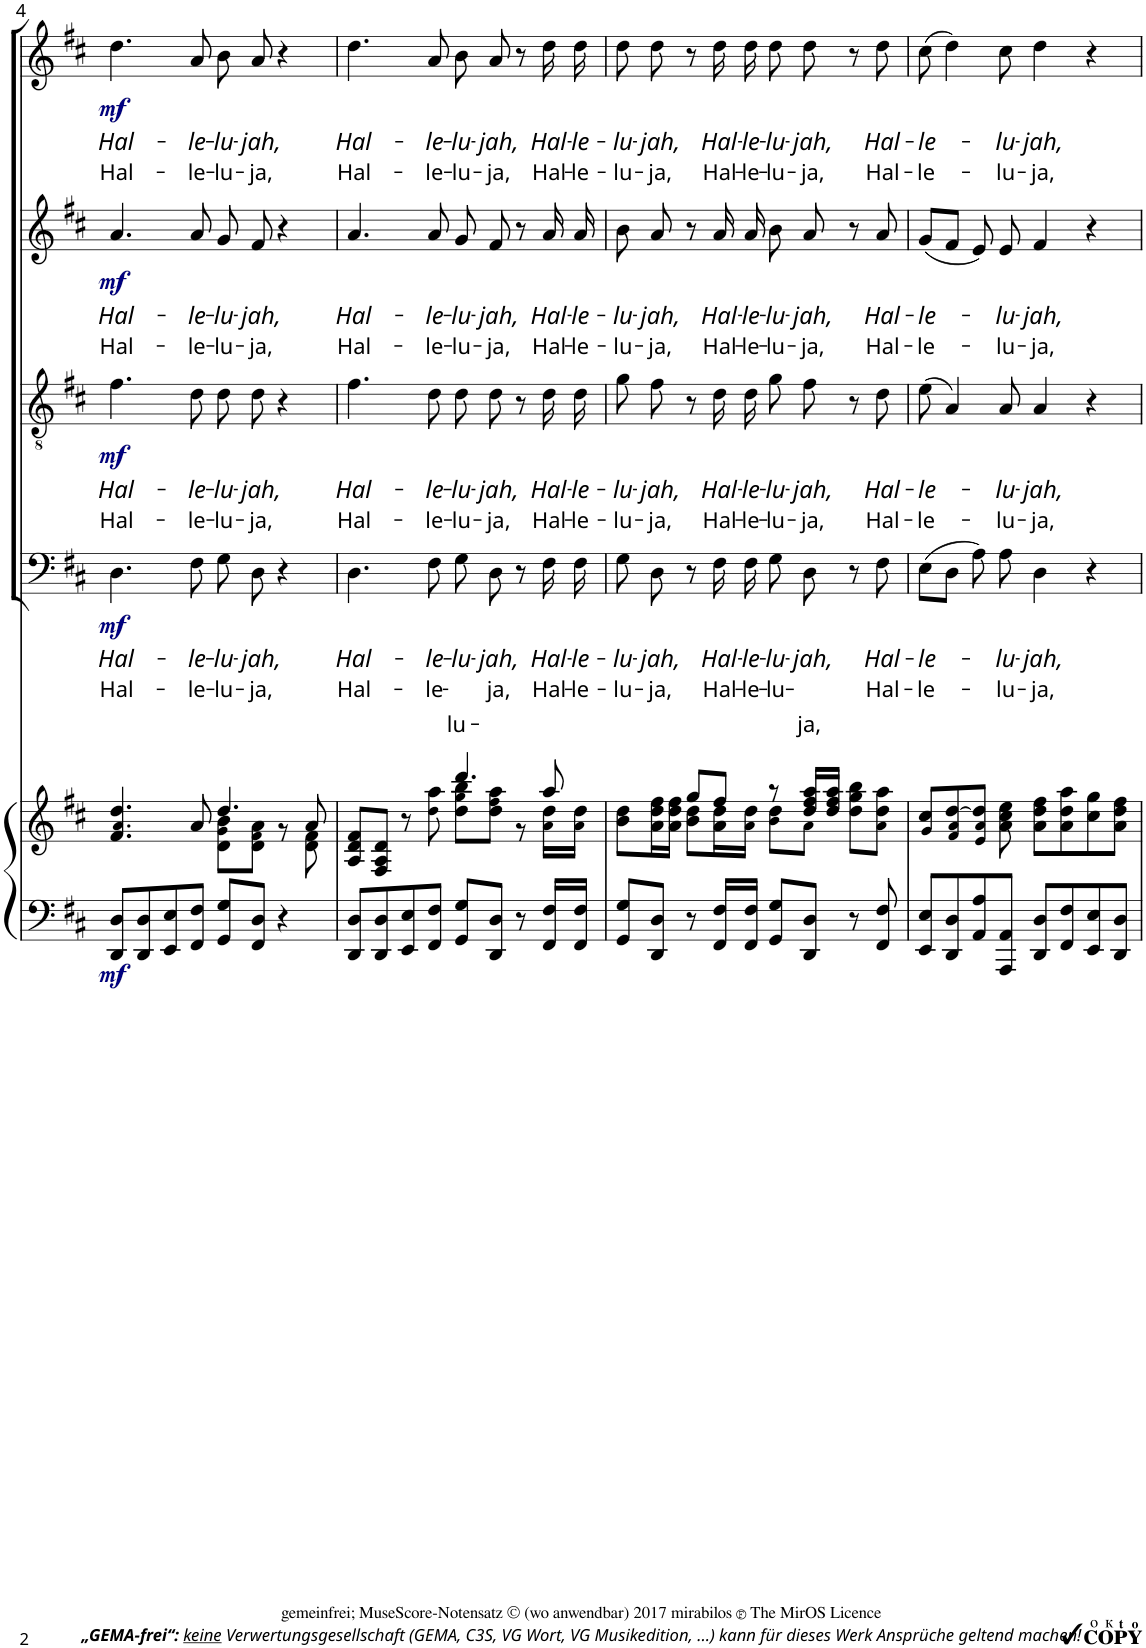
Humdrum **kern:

**kern	**kern	**dynam	**kern	**text	**text	**dynam	**kern	**text	**text	**dynam	**kern	**text	**text	**dynam	**kern	**text	**text	**dynam
*part5	*part5	*part5	*part4	*part4	*part4	*part4	*part3	*part3	*part3	*part3	*part2	*part2	*part2	*part2	*part1	*part1	*part1	*part1
*staff6	*staff5	*staff5/6	*staff4	*staff4	*staff4	*staff4	*staff3	*staff3	*staff3	*staff3	*staff2	*staff2	*staff2	*staff2	*staff1	*staff1	*staff1	*staff1
*I"Cembalo	*	*	*I"Baß	*	*	*	*I"Tenor	*	*	*	*I"Alt	*	*	*	*I"Sopran	*	*	*
!!LO:PB:g=z
*clefF4	*clefG2	*	*clefF4	*	*	*	*clefGv2	*	*	*	*clefG2	*	*	*	*clefG2	*	*	*
*k[f#c#]	*k[f#c#]	*	*k[f#c#]	*	*	*	*k[f#c#]	*	*	*	*k[f#c#]	*	*	*	*k[f#c#]	*	*	*
*M4/4	*M4/4	*	*M4/4	*	*	*	*M4/4	*	*	*	*M4/4	*	*	*	*M4/4	*	*	*
*met(c)	*met(c)	*	*met(c)	*	*	*	*met(c)	*	*	*	*met(c)	*	*	*	*met(c)	*	*	*
=4	=4	=4	=4	=4	=4	=4	=4	=4	=4	=4	=4	=4	=4	=4	=4	=4	=4	=4
*	*^	*	*	*	*	*	*	*	*	*	*	*	*	*	*	*	*	*
!	!	!	!LO:DY:b=2	!	!LO:LY:b	!LO:LY:b	!LO:DY:b	!	!LO:LY:b	!LO:LY:b	!LO:DY:b	!	!LO:LY:b	!LO:LY:b	!LO:DY:b	!	!LO:LY:b	!LO:LY:b	!LO:DY:b
8DD/ 8D/L	4.f#/ 4.a!/ 4.dd/	2ryy	mf	4.D\	Hal-	Hal-	mf	4.f#\	Hal-	Hal-	mf	4.a/	Hal-	Hal-	mf	4.dd\	Hal-	Hal-	mf
8DD/ 8D/	.	.	.	.	.	.	.	.	.	.	.	.	.	.	.	.	.	.	.
8EE/ 8E/	.	.	.	.	.	.	.	.	.	.	.	.	.	.	.	.	.	.	.
!	!	!	!	!	!LO:LY:b	!LO:LY:b	!	!	!LO:LY:b	!LO:LY:b	!	!	!LO:LY:b	!LO:LY:b	!	!	!LO:LY:b	!LO:LY:b	!
8FF#/ 8F#/J	8a/	.	.	8F#\	-le-	-le-	.	8d\	-le-	-le-	.	8a/	-le-	-le-	.	8a/	-le-	-le-	.
!	!	!	!	!	!LO:LY:b	!LO:LY:b	!	!	!LO:LY:b	!LO:LY:b	!	!	!LO:LY:b	!LO:LY:b	!	!	!LO:LY:b	!LO:LY:b	!
8GG/ 8G/L	4.dd/	8d\ 8g!\ 8b\L	.	8G\	-lu-	-lu-	.	8d\L	-lu-	-lu-	.	8g/	-lu-	-lu-	.	8b/L	-lu-	-lu-	.
!	!	!	!	!	!LO:LY:b	!LO:LY:b	!	!	!LO:LY:b	!LO:LY:b	!	!	!LO:LY:b	!LO:LY:b	!	!	!LO:LY:b	!LO:LY:b	!
8FF#/ 8D/J	.	8d\ 8f#!\ 8a\J	.	8D\	-jah,	-ja,	.	8d\J	-jah,	-ja,	.	8f#/	-jah,	-ja,	.	8a/J	-jah,	-ja,	.
4r	.	8r	.	4r	.	.	.	4r	.	.	.	4r	.	.	.	4r	.	.	.
.	8a/	8d\ 8f#\	.	.	.	.	.	.	.	.	.	.	.	.	.	.	.	.	.
=5	=5	=5	=5	=5	=5	=5	=5	=5	=5	=5	=5	=5	=5	=5	=5	=5	=5	=5	=5
!	!	!	!	!	!LO:LY:b	!LO:LY:b	!	!	!LO:LY:b	!LO:LY:b	!	!	!LO:LY:b	!LO:LY:b	!	!	!LO:LY:b	!LO:LY:b	!
8DD/ 8D/L	8A/ 8d/ 8f#/L	2ryy	.	4.D\	Hal-	Hal-	.	4.f#\	Hal-	Hal-	.	4.a/	Hal-	Hal-	.	4.dd\	Hal-	Hal-	.
8DD/ 8D/	8F#/ 8A/ 8d/J	.	.	.	.	.	.	.	.	.	.	.	.	.	.	.	.	.	.
8EE/ 8E/	8r	.	.	.	.	.	.	.	.	.	.	.	.	.	.	.	.	.	.
!	!	!	!	!	!LO:LY:b	!LO:LY:b	!	!	!LO:LY:b	!LO:LY:b	!	!	!LO:LY:b	!LO:LY:b	!	!	!LO:LY:b	!LO:LY:b	!
8FF#/ 8F#/J	8dd!\ 8aa\	.	.	8F#\	-le-	-le-	.	8d\	-le-	-le-	.	8a/	-le-	-le-	.	8a/	-le-	-le-	.
!	!	!	!	!	!LO:LY:b	!LO:LY:b	!	!	!LO:LY:b	!LO:LY:b	!	!	!LO:LY:b	!LO:LY:b	!	!	!LO:LY:b	!LO:LY:b	!
8GG/ 8G/L	4.ddd/	8dd\ 8gg!\ 8bb\L	.	8G\	-lu-	-lu-	.	8d\L	-lu-	-lu-	.	8g/	-lu-	-lu-	.	8b/L	-lu-	-lu-	.
!	!	!	!	!	!LO:LY:b	!LO:LY:b	!	!	!LO:LY:b	!LO:LY:b	!	!	!LO:LY:b	!LO:LY:b	!	!	!LO:LY:b	!LO:LY:b	!
8DD/ 8D/J	.	8dd\ 8ff#!\ 8aa\J	.	8D\	-jah,	-ja,	.	8d\J	-jah,	-ja,	.	8f#/	-jah,	-ja,	.	8a/J	-jah,	-ja,	.
8r	.	8r	.	8r	.	.	.	8r	.	.	.	8r	.	.	.	8r	.	.	.
!	!	!	!	!	!LO:LY:b	!LO:LY:b	!	!	!LO:LY:b	!LO:LY:b	!	!	!LO:LY:b	!LO:LY:b	!	!	!LO:LY:b	!LO:LY:b	!
16FF#/ 16F#/LL	8aa/	16a!\ 16dd\LL	.	16F#\	Hal-	Hal-	.	16d\LL	Hal-	Hal-	.	16a/	Hal-	Hal-	.	16dd\LL	Hal-	Hal-	.
!	!	!	!	!	!LO:LY:b	!LO:LY:b	!	!	!LO:LY:b	!LO:LY:b	!	!	!LO:LY:b	!LO:LY:b	!	!	!LO:LY:b	!LO:LY:b	!
16FF#/ 16F#/JJ	.	16a!\ 16dd\JJ	.	16F#\	-le-	-le-	.	16d\JJ	-le-	-le-	.	16a/	-le-	-le-	.	16dd\JJ	-le-	-le-	.
=6	=6	=6	=6	=6	=6	=6	=6	=6	=6	=6	=6	=6	=6	=6	=6	=6	=6	=6	=6
!	!	!	!	!	!LO:LY:b	!LO:LY:b	!	!	!LO:LY:b	!LO:LY:b	!	!	!LO:LY:b	!LO:LY:b	!	!	!LO:LY:b	!LO:LY:b	!
8GG/ 8G/L	8b\ 8dd\L	4ryy	.	8G\	-lu-	-lu-	.	8g\L	-lu-	-lu-	.	8b\	-lu-	-lu-	.	8dd\L	-lu-	-lu-	.
!	!	!	!	!	!LO:LY:b	!LO:LY:b	!	!	!LO:LY:b	!LO:LY:b	!	!	!LO:LY:b	!LO:LY:b	!	!	!LO:LY:b	!LO:LY:b	!
8DD/ 8D/J	16a\ 16dd\ 16ff#\L	.	.	8D\	-jah,	-ja,	.	8f#\J	-jah,	-ja,	.	8a/	-jah,	-ja,	.	8dd\J	-jah,	-ja,	.
.	16a\ 16dd\ 16ff#\JJ	.	.	.	.	.	.	.	.	.	.	.	.	.	.	.	.	.	.
8r	8gg/L	8b\ 8dd\L	.	8r	.	.	.	8r	.	.	.	8r	.	.	.	8r	.	.	.
!	!	!	!	!	!LO:LY:b	!LO:LY:b	!	!	!LO:LY:b	!LO:LY:b	!	!	!LO:LY:b	!LO:LY:b	!	!	!LO:LY:b	!LO:LY:b	!
16FF#/ 16F#/LL	8ff#/J	16a\ 16dd\L	.	16F#\	Hal-	Hal-	.	16d\LL	Hal-	Hal-	.	16a/	Hal-	Hal-	.	16dd\LL	Hal-	Hal-	.
!	!	!	!	!	!LO:LY:b	!LO:LY:b	!	!	!LO:LY:b	!LO:LY:b	!	!	!LO:LY:b	!LO:LY:b	!	!	!LO:LY:b	!LO:LY:b	!
16FF#/ 16F#/JJ	.	16a!\ 16dd\JJ	.	16F#\	-le-	-le-	.	16d\JJ	-le-	-le-	.	16a/	-le-	-le-	.	16dd\JJ	-le-	-le-	.
!	!	!	!	!	!LO:LY:b	!LO:LY:b	!	!	!LO:LY:b	!LO:LY:b	!	!	!LO:LY:b	!LO:LY:b	!	!	!LO:LY:b	!LO:LY:b	!
8GG/ 8G/L	8r	8b!\ 8dd\L	.	8G\	-lu-	-lu-	.	8g\L	-lu-	-lu-	.	8b\	-lu-	-lu-	.	8dd\L	-lu-	-lu-	.
!	!	!	!	!	!LO:LY:b	!LO:LY:b	!	!	!LO:LY:b	!LO:LY:b	!	!	!LO:LY:b	!LO:LY:b	!	!	!LO:LY:b	!LO:LY:b	!
8DD/ 8D/J	16dd/ 16ff#/ 16aa/LL	8a!\J	.	8D\	-jah,	-ja,	.	8f#\J	-jah,	-ja,	.	8a/	-jah,	-ja,	.	8dd\J	-jah,	-ja,	.
.	16dd/ 16ff#/ 16aa/JJ	.	.	.	.	.	.	.	.	.	.	.	.	.	.	.	.	.	.
8r	8dd\ 8gg\ 8bb\L	4ryy	.	8r	.	.	.	8r	.	.	.	8r	.	.	.	8r	.	.	.
!	!	!	!	!	!LO:LY:b	!LO:LY:b	!	!	!LO:LY:b	!LO:LY:b	!	!	!LO:LY:b	!LO:LY:b	!	!	!LO:LY:b	!LO:LY:b	!
8FF#/ 8F#/	8a!\ 8dd\ 8aa\J	.	.	8F#\	Hal-	Hal-	.	8d\	Hal-	Hal-	.	8a/	Hal-	Hal-	.	8dd\	Hal-	Hal-	.
*	*v	*v	*	*	*	*	*	*	*	*	*	*	*	*	*	*	*	*	*
=7	=7	=7	=7	=7	=7	=7	=7	=7	=7	=7	=7	=7	=7	=7	=7	=7	=7	=7
!	!	!	!	!LO:LY:b	!LO:LY:b	!	!	!LO:LY:b	!LO:LY:b	!	!	!LO:LY:b	!LO:LY:b	!	!	!LO:LY:b	!LO:LY:b	!
8EE/ 8E/L	8g!/ 8cc#/L	.	(8E\L	-le-	-le-	.	(8e\	-le-	-le-	.	(8g/L	-le-	-le-	.	(8cc#\	-le-	-le-	.
8DD/ 8D/	8f#!/ 8a!/ [8dd/	.	8D\J	.	.	.	4A/)	.	.	.	8f#/J	.	.	.	4dd\)	.	.	.
8AA/ 8A/	8e!/ 8a!/ 8dd/]J	.	8A\)	.	.	.	.	.	.	.	8e/)	.	.	.	.	.	.	.
!	!	!	!	!LO:LY:b	!LO:LY:b	!	!	!LO:LY:b	!LO:LY:b	!	!	!LO:LY:b	!LO:LY:b	!	!	!LO:LY:b	!LO:LY:b	!
8AAA/ 8AA/J	8a\ 8cc#\ 8ee\	.	8A\	-lu-	-lu-	.	8A/	-lu-	-lu-	.	8e/	-lu-	-lu-	.	8cc#\	-lu-	-lu-	.
!	!	!	!	!LO:LY:b	!LO:LY:b	!	!	!LO:LY:b	!LO:LY:b	!	!	!LO:LY:b	!LO:LY:b	!	!	!LO:LY:b	!LO:LY:b	!
8DD/ 8D/L	8a\ 8dd\ 8ff#\L	.	4D\	-jah,	-ja,	.	4A/	-jah,	-ja,	.	4f#/	-jah,	-ja,	.	4dd\	-jah,	-ja,	.
8FF#/ 8F#/	8a\ 8dd\ 8aa\	.	.	.	.	.	.	.	.	.	.	.	.	.	.	.	.	.
8EE/ 8E/	8cc#\ 8gg\	.	4r	.	.	.	4r	.	.	.	4r	.	.	.	4r	.	.	.
8DD/ 8D/J	8a\ 8dd\ 8ff#\J	.	.	.	.	.	.	.	.	.	.	.	.	.	.	.	.	.
=	=	=	=	=	=	=	=	=	=	=	=	=	=	=	=	=	=	=
*-	*-	*-	*-	*-	*-	*-	*-	*-	*-	*-	*-	*-	*-	*-	*-	*-	*-	*-
